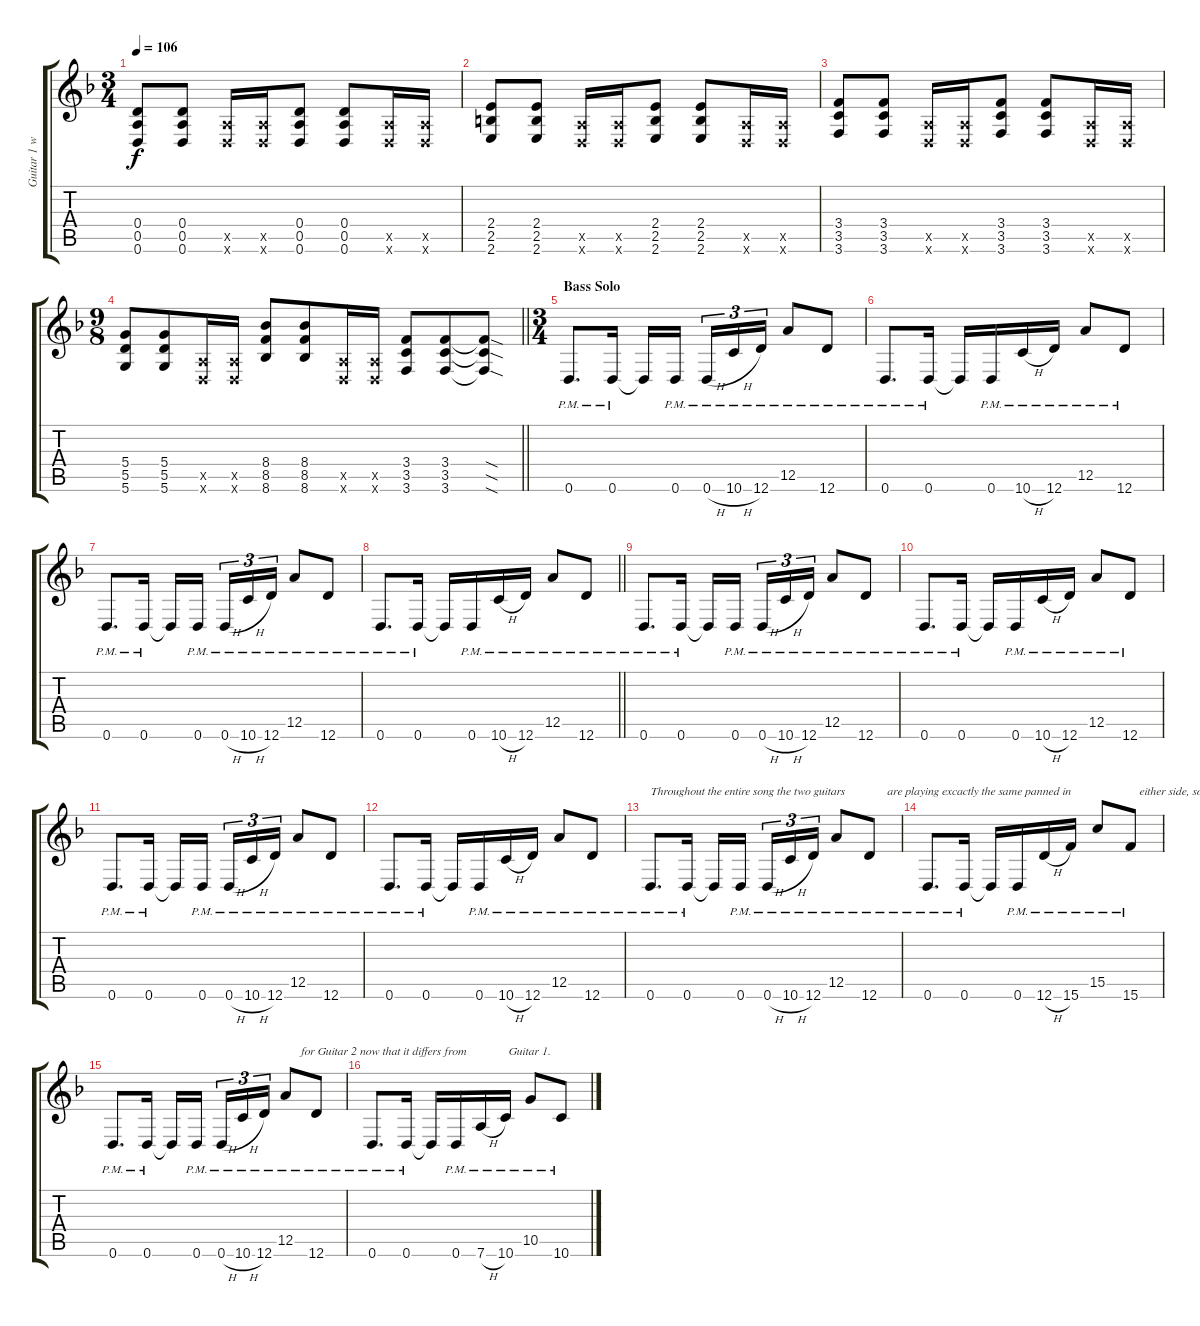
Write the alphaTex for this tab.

\track ("Guitar 1 w/ delay" "Guitar 1 w") {instrument distortionguitar}
\staff {score tabs}
\tuning (E4 B3 G3 D3 A2 D2) {hide}
\ts (3 4)
\tempo 106
\clef g2
\ks dminor
(0.4 0.5 0.6).8{dy f} (0.4 0.5 0.6).8 (0.5{x} 0.6{x}).16 (0.5{x} 0.6{x}).16 (0.4 0.5 0.6).8 (0.4 0.5 0.6).8 (0.5{x} 0.6{x}).16 (0.5{x} 0.6{x}).16 |
(2.4 2.5 2.6).8 (2.4 2.5 2.6).8 (0.5{x} 0.6{x}).16 (0.5{x} 0.6{x}).16 (2.4 2.5 2.6).8 (2.4 2.5 2.6).8 (0.5{x} 0.6{x}).16 (0.5{x} 0.6{x}).16 |
(3.4 3.5 3.6).8 (3.4 3.5 3.6).8 (0.5{x} 0.6{x}).16 (0.5{x} 0.6{x}).16 (3.4 3.5 3.6).8 (3.4 3.5 3.6).8 (0.5{x} 0.6{x}).16 (0.5{x} 0.6{x}).16 |
\ts (9 8)
\barLineRight lightlight
(5.4 5.5 5.6).8 (5.4 5.5 5.6).8 (0.5{x} 0.6{x}).16 (0.5{x} 0.6{x}).16 (8.4 8.5 8.6).8 (8.4 8.5 8.6).8 (0.5{x} 0.6{x}).16 (0.5{x} 0.6{x}).16 (3.4 3.5 3.6).8 (3.4 3.5 3.6).8 (3.4{sod t} 3.5{sod t} 3.6{sod t}).8 |
\ts (3 4)
\section ("" "Bass Solo")
0.6{pm}.8{d instrument overdrivenguitar} 0.6{pm}.16 0.6{t}.16 0.6{pm}.16{beam splitsecondary} 0.6{h pm}.16{tu (3 2)} 10.6{h pm}.16{tu (3 2)} 12.6{pm}.16{tu (3 2)} 12.5{pm}.8 12.6{pm}.8 |
0.6{pm}.8{d} 0.6{pm}.16 0.6{t}.16 0.6{pm}.16 10.6{h pm}.16 12.6{pm}.16 12.5{pm}.8 12.6{pm}.8 |
0.6{pm}.8{d} 0.6{pm}.16 0.6{t}.16 0.6{pm}.16{beam splitsecondary} 0.6{h pm}.16{tu (3 2)} 10.6{h pm}.16{tu (3 2)} 12.6{pm}.16{tu (3 2)} 12.5{pm}.8 12.6{pm}.8 |
\barLineRight lightlight
0.6{pm}.8{d} 0.6{pm}.16 0.6{t}.16 0.6{pm}.16 10.6{h pm}.16 12.6{pm}.16 12.5{pm}.8 12.6{pm}.8 |
0.6{pm}.8{d} 0.6{pm}.16 0.6{t}.16 0.6{pm}.16{beam splitsecondary} 0.6{h pm}.16{tu (3 2)} 10.6{h pm}.16{tu (3 2)} 12.6{pm}.16{tu (3 2)} 12.5{pm}.8 12.6{pm}.8 |
0.6{pm}.8{d} 0.6{pm}.16 0.6{t}.16 0.6{pm}.16 10.6{h pm}.16 12.6{pm}.16 12.5{pm}.8 12.6{pm}.8 |
0.6{pm}.8{d} 0.6{pm}.16 0.6{t}.16 0.6{pm}.16{beam splitsecondary} 0.6{h pm}.16{tu (3 2)} 10.6{h pm}.16{tu (3 2)} 12.6{pm}.16{tu (3 2)} 12.5{pm}.8 12.6{pm}.8 |
0.6{pm}.8{d} 0.6{pm}.16 0.6{t}.16 0.6{pm}.16 10.6{h pm}.16 12.6{pm}.16 12.5{pm}.8 12.6{pm}.8 |
0.6{pm}.8{d txt "Throughout the entire song the two guitars" balance 2} 0.6{pm}.16 0.6{t}.16 0.6{pm}.16{beam splitsecondary} 0.6{h pm}.16{tu (3 2)} 10.6{h pm}.16{tu (3 2)} 12.6{pm}.16{tu (3 2)} 12.5{pm}.8 12.6{pm}.8{txt "      are playing excactly the same panned in"} |
0.6{pm}.8{d} 0.6{pm}.16 0.6{t}.16 0.6{pm}.16 12.6{h pm}.16 15.6{pm}.16 15.5{pm}.8 15.6{pm}.8{txt "   either side, so I've only indicated something"} |
0.6{pm}.8{d} 0.6{pm}.16 0.6{t}.16 0.6{pm}.16{beam splitsecondary} 0.6{h pm}.16{tu (3 2)} 10.6{h pm}.16{tu (3 2)} 12.6{pm}.16{tu (3 2)} 12.5{pm}.8{txt "     for Guitar 2 now that it differs from"} 12.6{pm}.8 |
0.6{pm}.8{d} 0.6{pm}.16 0.6{t}.16 0.6{pm}.16 7.6{h pm}.16 10.6{pm}.16{txt " Guitar 1."} 10.5{pm}.8 10.6{pm}.8
